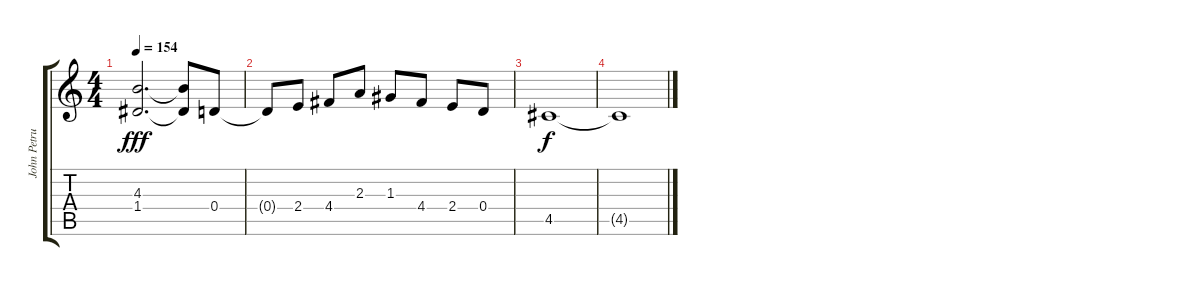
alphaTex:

\track ("John Petrucci Rhythm" "John Petru") {instrument distortionguitar}
\staff {score tabs}
\tuning (E4 B3 G3 D3 A2 E2) {hide}
\ts (4 4)
\tempo 154
\clef g2
\ks c
(4.3{t} 1.4{t}).2{d dy fff} (4.3{t} 1.4{t}).8 0.4.8 |
0.4{t}.8 2.4.8 4.4.8 2.3.8 1.3.8 4.4.8 2.4.8 0.4.8 |
4.5.1{dy f} |
4.5{t}.1
